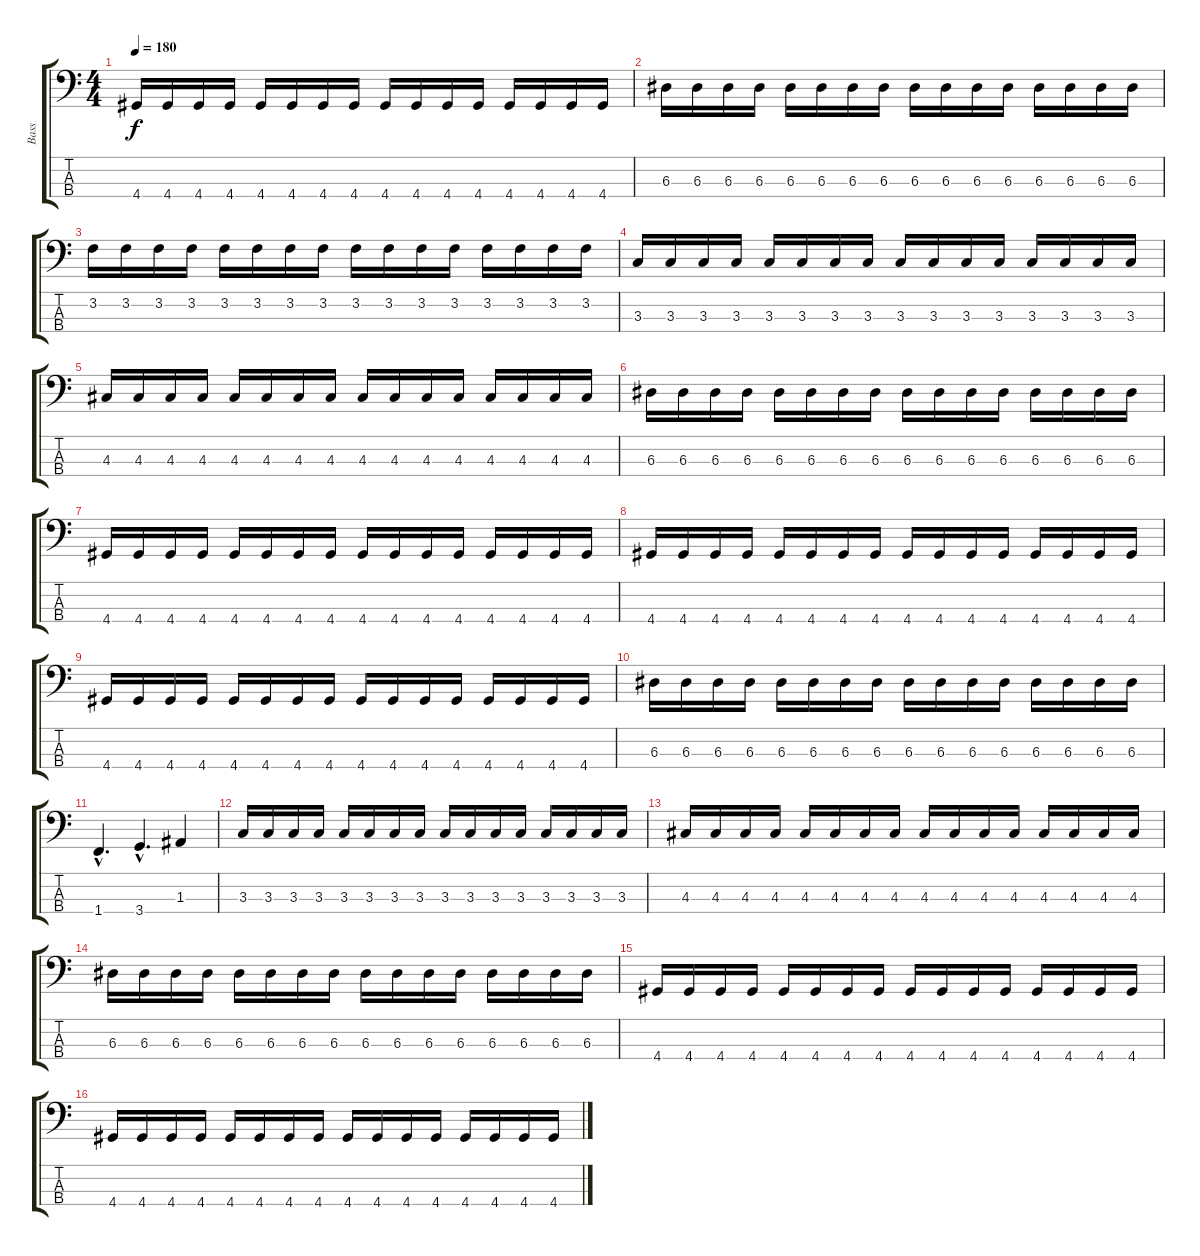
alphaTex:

\track ("Bass" "Bass") {instrument electricbassfinger}
\staff {score tabs}
\tuning (G2 D2 A1 E1) {hide}
\ts (4 4)
\tempo 180
\clef f4
\ks c
4.4.16{dy f} 4.4.16 4.4.16 4.4.16 4.4.16 4.4.16 4.4.16 4.4.16 4.4.16 4.4.16 4.4.16 4.4.16 4.4.16 4.4.16 4.4.16 4.4.16 |
6.3.16 6.3.16 6.3.16 6.3.16 6.3.16 6.3.16 6.3.16 6.3.16 6.3.16 6.3.16 6.3.16 6.3.16 6.3.16 6.3.16 6.3.16 6.3.16 |
3.2.16 3.2.16 3.2.16 3.2.16 3.2.16 3.2.16 3.2.16 3.2.16 3.2.16 3.2.16 3.2.16 3.2.16 3.2.16 3.2.16 3.2.16 3.2.16 |
3.3.16 3.3.16 3.3.16 3.3.16 3.3.16 3.3.16 3.3.16 3.3.16 3.3.16 3.3.16 3.3.16 3.3.16 3.3.16 3.3.16 3.3.16 3.3.16 |
4.3.16 4.3.16 4.3.16 4.3.16 4.3.16 4.3.16 4.3.16 4.3.16 4.3.16 4.3.16 4.3.16 4.3.16 4.3.16 4.3.16 4.3.16 4.3.16 |
6.3.16 6.3.16 6.3.16 6.3.16 6.3.16 6.3.16 6.3.16 6.3.16 6.3.16 6.3.16 6.3.16 6.3.16 6.3.16 6.3.16 6.3.16 6.3.16 |
4.4.16 4.4.16 4.4.16 4.4.16 4.4.16 4.4.16 4.4.16 4.4.16 4.4.16 4.4.16 4.4.16 4.4.16 4.4.16 4.4.16 4.4.16 4.4.16 |
4.4.16 4.4.16 4.4.16 4.4.16 4.4.16 4.4.16 4.4.16 4.4.16 4.4.16 4.4.16 4.4.16 4.4.16 4.4.16 4.4.16 4.4.16 4.4.16 |
4.4.16 4.4.16 4.4.16 4.4.16 4.4.16 4.4.16 4.4.16 4.4.16 4.4.16 4.4.16 4.4.16 4.4.16 4.4.16 4.4.16 4.4.16 4.4.16 |
6.3.16 6.3.16 6.3.16 6.3.16 6.3.16 6.3.16 6.3.16 6.3.16 6.3.16 6.3.16 6.3.16 6.3.16 6.3.16 6.3.16 6.3.16 6.3.16 |
1.4{hac}.4{d} 3.4{hac}.4{d} 1.3.4 |
3.3.16 3.3.16 3.3.16 3.3.16 3.3.16 3.3.16 3.3.16 3.3.16 3.3.16 3.3.16 3.3.16 3.3.16 3.3.16 3.3.16 3.3.16 3.3.16 |
4.3.16 4.3.16 4.3.16 4.3.16 4.3.16 4.3.16 4.3.16 4.3.16 4.3.16 4.3.16 4.3.16 4.3.16 4.3.16 4.3.16 4.3.16 4.3.16 |
6.3.16 6.3.16 6.3.16 6.3.16 6.3.16 6.3.16 6.3.16 6.3.16 6.3.16 6.3.16 6.3.16 6.3.16 6.3.16 6.3.16 6.3.16 6.3.16 |
4.4.16 4.4.16 4.4.16 4.4.16 4.4.16 4.4.16 4.4.16 4.4.16 4.4.16 4.4.16 4.4.16 4.4.16 4.4.16 4.4.16 4.4.16 4.4.16 |
4.4.16 4.4.16 4.4.16 4.4.16 4.4.16 4.4.16 4.4.16 4.4.16 4.4.16 4.4.16 4.4.16 4.4.16 4.4.16 4.4.16 4.4.16 4.4.16
